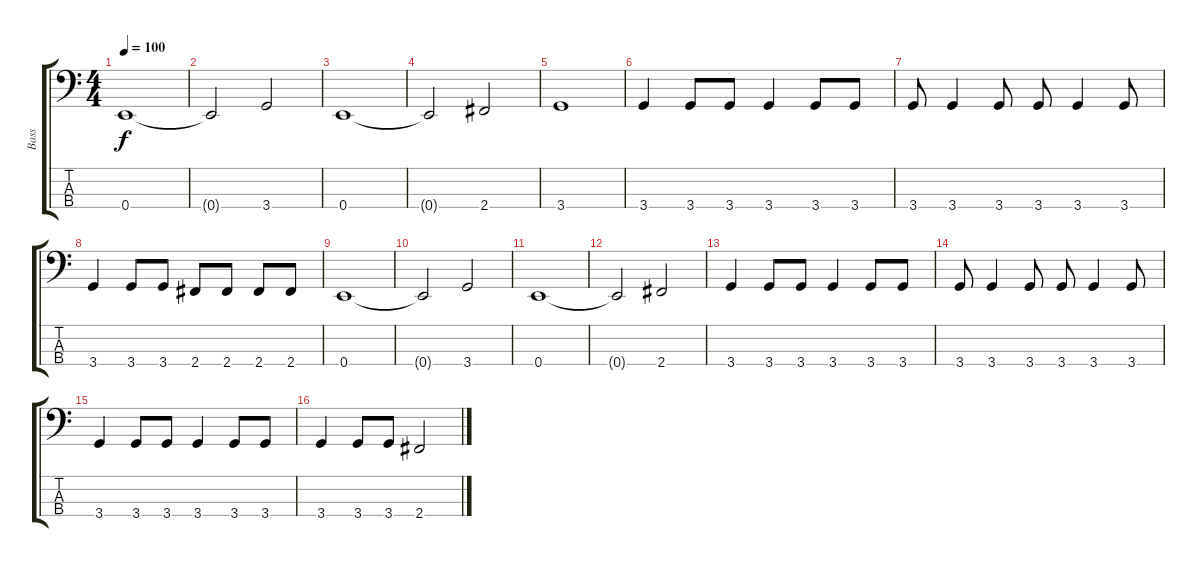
\track ("Bass" "Bass") {instrument electricbassfinger}
\staff {score tabs}
\tuning (G2 D2 A1 E1) {hide}
\ts (4 4)
\tempo 100
\clef f4
\ks c
0.4.1{dy f} |
0.4{t}.2 3.4.2 |
0.4.1 |
0.4{t}.2 2.4.2 |
3.4.1 |
3.4.4 3.4.8 3.4.8 3.4.4 3.4.8 3.4.8 |
3.4.8 3.4.4 3.4.8 3.4.8 3.4.4 3.4.8 |
3.4.4 3.4.8 3.4.8 2.4.8 2.4.8 2.4.8 2.4.8 |
0.4.1 |
0.4{t}.2 3.4.2 |
0.4.1 |
0.4{t}.2 2.4.2 |
3.4.4 3.4.8 3.4.8 3.4.4 3.4.8 3.4.8 |
3.4.8 3.4.4 3.4.8 3.4.8 3.4.4 3.4.8 |
3.4.4 3.4.8 3.4.8 3.4.4 3.4.8 3.4.8 |
3.4.4 3.4.8 3.4.8 2.4.2
